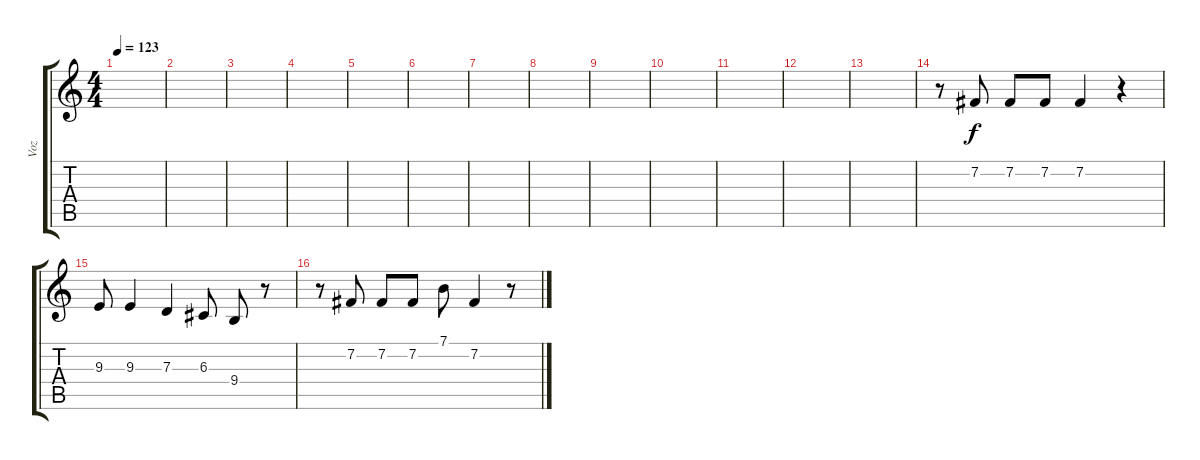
\track ("Voz" "Voz") {instrument piccolo}
\staff {score tabs}
\tuning (E4 B3 G3 D3 A2 E2) {hide}
\ts (4 4)
\tempo 123
\clef g2
\ks c
|
|
|
|
|
|
|
|
|
|
|
|
|
r.8 7.2.8 7.2.8 7.2.8 7.2.4 r.4 |
9.3.8 9.3.4 7.3.4 6.3.8 9.4.8 r.8 |
r.8 7.2.8 7.2.8 7.2.8 7.1.8 7.2.4 r.8
